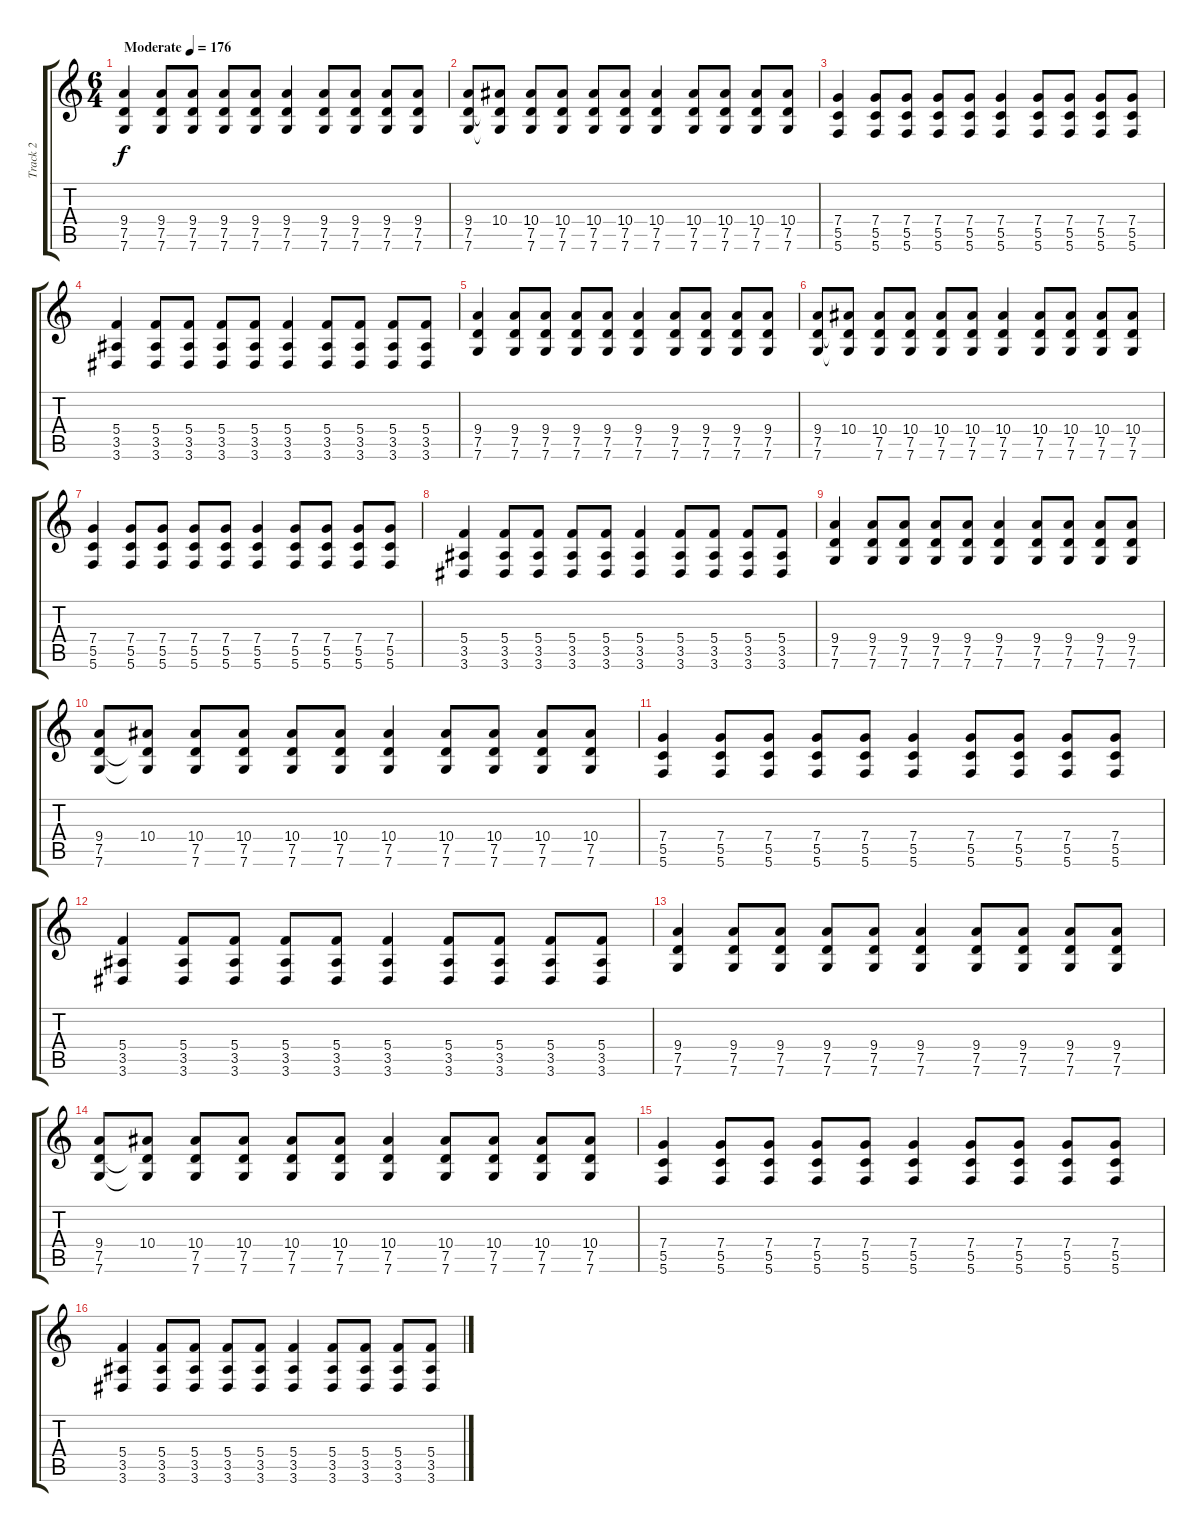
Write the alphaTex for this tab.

\track ("Track 2" "Track 2") {instrument overdrivenguitar bank 255}
\staff {score tabs}
\tuning (D4 A3 F3 C3 G2 C2) {hide}
\ts (6 4)
\tempo (176 "Moderate")
\clef g2
\ks c
(9.4 7.5 7.6).4{dy f instrument overdrivenguitar} (9.4 7.5 7.6).8 (9.4 7.5 7.6).8 (9.4 7.5 7.6).8 (9.4 7.5 7.6).8 (9.4 7.5 7.6).4 (9.4 7.5 7.6).8 (9.4 7.5 7.6).8 (9.4 7.5 7.6).8 (9.4 7.5 7.6).8 |
(9.4 7.5 7.6).8 (10.4 7.5{t} 7.6{t}).8 (10.4 7.5 7.6).8 (10.4 7.5 7.6).8 (10.4 7.5 7.6).8 (10.4 7.5 7.6).8 (10.4 7.5 7.6).4 (10.4 7.5 7.6).8 (10.4 7.5 7.6).8 (10.4 7.5 7.6).8 (10.4 7.5 7.6).8 |
(7.4 5.5 5.6).4 (7.4 5.5 5.6).8 (7.4 5.5 5.6).8 (7.4 5.5 5.6).8 (7.4 5.5 5.6).8 (7.4 5.5 5.6).4 (7.4 5.5 5.6).8 (7.4 5.5 5.6).8 (7.4 5.5 5.6).8 (7.4 5.5 5.6).8 |
(5.4 3.5 3.6).4 (5.4 3.5 3.6).8 (5.4 3.5 3.6).8 (5.4 3.5 3.6).8 (5.4 3.5 3.6).8 (5.4 3.5 3.6).4 (5.4 3.5 3.6).8 (5.4 3.5 3.6).8 (5.4 3.5 3.6).8 (5.4 3.5 3.6).8 |
(9.4 7.5 7.6).4 (9.4 7.5 7.6).8 (9.4 7.5 7.6).8 (9.4 7.5 7.6).8 (9.4 7.5 7.6).8 (9.4 7.5 7.6).4 (9.4 7.5 7.6).8 (9.4 7.5 7.6).8 (9.4 7.5 7.6).8 (9.4 7.5 7.6).8 |
(9.4 7.5 7.6).8 (10.4 7.5{t} 7.6{t}).8 (10.4 7.5 7.6).8 (10.4 7.5 7.6).8 (10.4 7.5 7.6).8 (10.4 7.5 7.6).8 (10.4 7.5 7.6).4 (10.4 7.5 7.6).8 (10.4 7.5 7.6).8 (10.4 7.5 7.6).8 (10.4 7.5 7.6).8 |
(7.4 5.5 5.6).4 (7.4 5.5 5.6).8 (7.4 5.5 5.6).8 (7.4 5.5 5.6).8 (7.4 5.5 5.6).8 (7.4 5.5 5.6).4 (7.4 5.5 5.6).8 (7.4 5.5 5.6).8 (7.4 5.5 5.6).8 (7.4 5.5 5.6).8 |
(5.4 3.5 3.6).4 (5.4 3.5 3.6).8 (5.4 3.5 3.6).8 (5.4 3.5 3.6).8 (5.4 3.5 3.6).8 (5.4 3.5 3.6).4 (5.4 3.5 3.6).8 (5.4 3.5 3.6).8 (5.4 3.5 3.6).8 (5.4 3.5 3.6).8 |
(9.4 7.5 7.6).4 (9.4 7.5 7.6).8 (9.4 7.5 7.6).8 (9.4 7.5 7.6).8 (9.4 7.5 7.6).8 (9.4 7.5 7.6).4 (9.4 7.5 7.6).8 (9.4 7.5 7.6).8 (9.4 7.5 7.6).8 (9.4 7.5 7.6).8 |
(9.4 7.5 7.6).8 (10.4 7.5{t} 7.6{t}).8 (10.4 7.5 7.6).8 (10.4 7.5 7.6).8 (10.4 7.5 7.6).8 (10.4 7.5 7.6).8 (10.4 7.5 7.6).4 (10.4 7.5 7.6).8 (10.4 7.5 7.6).8 (10.4 7.5 7.6).8 (10.4 7.5 7.6).8 |
(7.4 5.5 5.6).4 (7.4 5.5 5.6).8 (7.4 5.5 5.6).8 (7.4 5.5 5.6).8 (7.4 5.5 5.6).8 (7.4 5.5 5.6).4 (7.4 5.5 5.6).8 (7.4 5.5 5.6).8 (7.4 5.5 5.6).8 (7.4 5.5 5.6).8 |
(5.4 3.5 3.6).4 (5.4 3.5 3.6).8 (5.4 3.5 3.6).8 (5.4 3.5 3.6).8 (5.4 3.5 3.6).8 (5.4 3.5 3.6).4 (5.4 3.5 3.6).8 (5.4 3.5 3.6).8 (5.4 3.5 3.6).8 (5.4 3.5 3.6).8 |
(9.4 7.5 7.6).4 (9.4 7.5 7.6).8 (9.4 7.5 7.6).8 (9.4 7.5 7.6).8 (9.4 7.5 7.6).8 (9.4 7.5 7.6).4 (9.4 7.5 7.6).8 (9.4 7.5 7.6).8 (9.4 7.5 7.6).8 (9.4 7.5 7.6).8 |
(9.4 7.5 7.6).8 (10.4 7.5{t} 7.6{t}).8 (10.4 7.5 7.6).8 (10.4 7.5 7.6).8 (10.4 7.5 7.6).8 (10.4 7.5 7.6).8 (10.4 7.5 7.6).4 (10.4 7.5 7.6).8 (10.4 7.5 7.6).8 (10.4 7.5 7.6).8 (10.4 7.5 7.6).8 |
(7.4 5.5 5.6).4 (7.4 5.5 5.6).8 (7.4 5.5 5.6).8 (7.4 5.5 5.6).8 (7.4 5.5 5.6).8 (7.4 5.5 5.6).4 (7.4 5.5 5.6).8 (7.4 5.5 5.6).8 (7.4 5.5 5.6).8 (7.4 5.5 5.6).8 |
(5.4 3.5 3.6).4 (5.4 3.5 3.6).8 (5.4 3.5 3.6).8 (5.4 3.5 3.6).8 (5.4 3.5 3.6).8 (5.4 3.5 3.6).4 (5.4 3.5 3.6).8 (5.4 3.5 3.6).8 (5.4 3.5 3.6).8 (5.4 3.5 3.6).8
